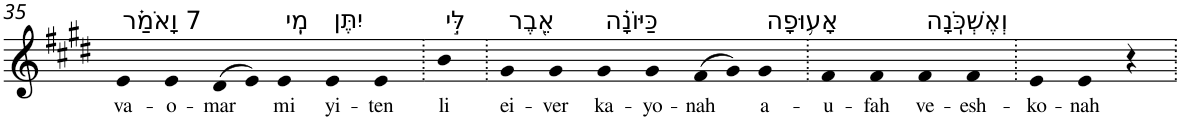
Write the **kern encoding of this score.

**kern	**text
*part1	*part1
*staff1	*staff1
*I"Piano	*
*I'Pno	*
!!LO:PB:g=z
*clefG2	*
*k[f#c#g#d#]	*
*E:	*
=35	=35
!LO:TX:a:t=7 וָאֹמַ֗ר	!
!	!LO:LY:b
4e	va-
!	!LO:LY:b
4e	-o-
!	!LO:LY:b
(>8d#	-mar
8e)	.
!LO:TX:a:t=מִֽי	!
!	!LO:LY:b
4e	mi
!LO:TX:a:t=יִתֶּן	!
!	!LO:LY:b
4e	yi-
!	!LO:LY:b
4e	-ten
=36.	=36.
!LO:TX:a:t=לִּ֣י	!
!	!LO:LY:b
4b	li
=37.	=37.
!LO:TX:a:t=אֵ֭בֶר	!
!	!LO:LY:b
4g#	ei-
!	!LO:LY:b
4g#	-ver
!LO:TX:a:t=כַּיּוֹנָ֗ה	!
!	!LO:LY:b
4g#	ka-
!	!LO:LY:b
4g#	-yo-
!	!LO:LY:b
(>8f#	-nah
8g#)	.
!LO:TX:a:t=אָע֥וּפָה	!
!	!LO:LY:b
4g#	a-
=38.	=38.
!	!LO:LY:b
4f#	-u-
!	!LO:LY:b
4f#	-fah
!LO:TX:a:t=וְאֶשְׁכֹּֽנָה	!
!	!LO:LY:b
4f#	ve-
!	!LO:LY:b
4f#	-esh-
=39.	=39.
!	!LO:LY:b
4e	-ko-
!	!LO:LY:b
4e	-nah
4r	.
=.	=.
*-	*-
